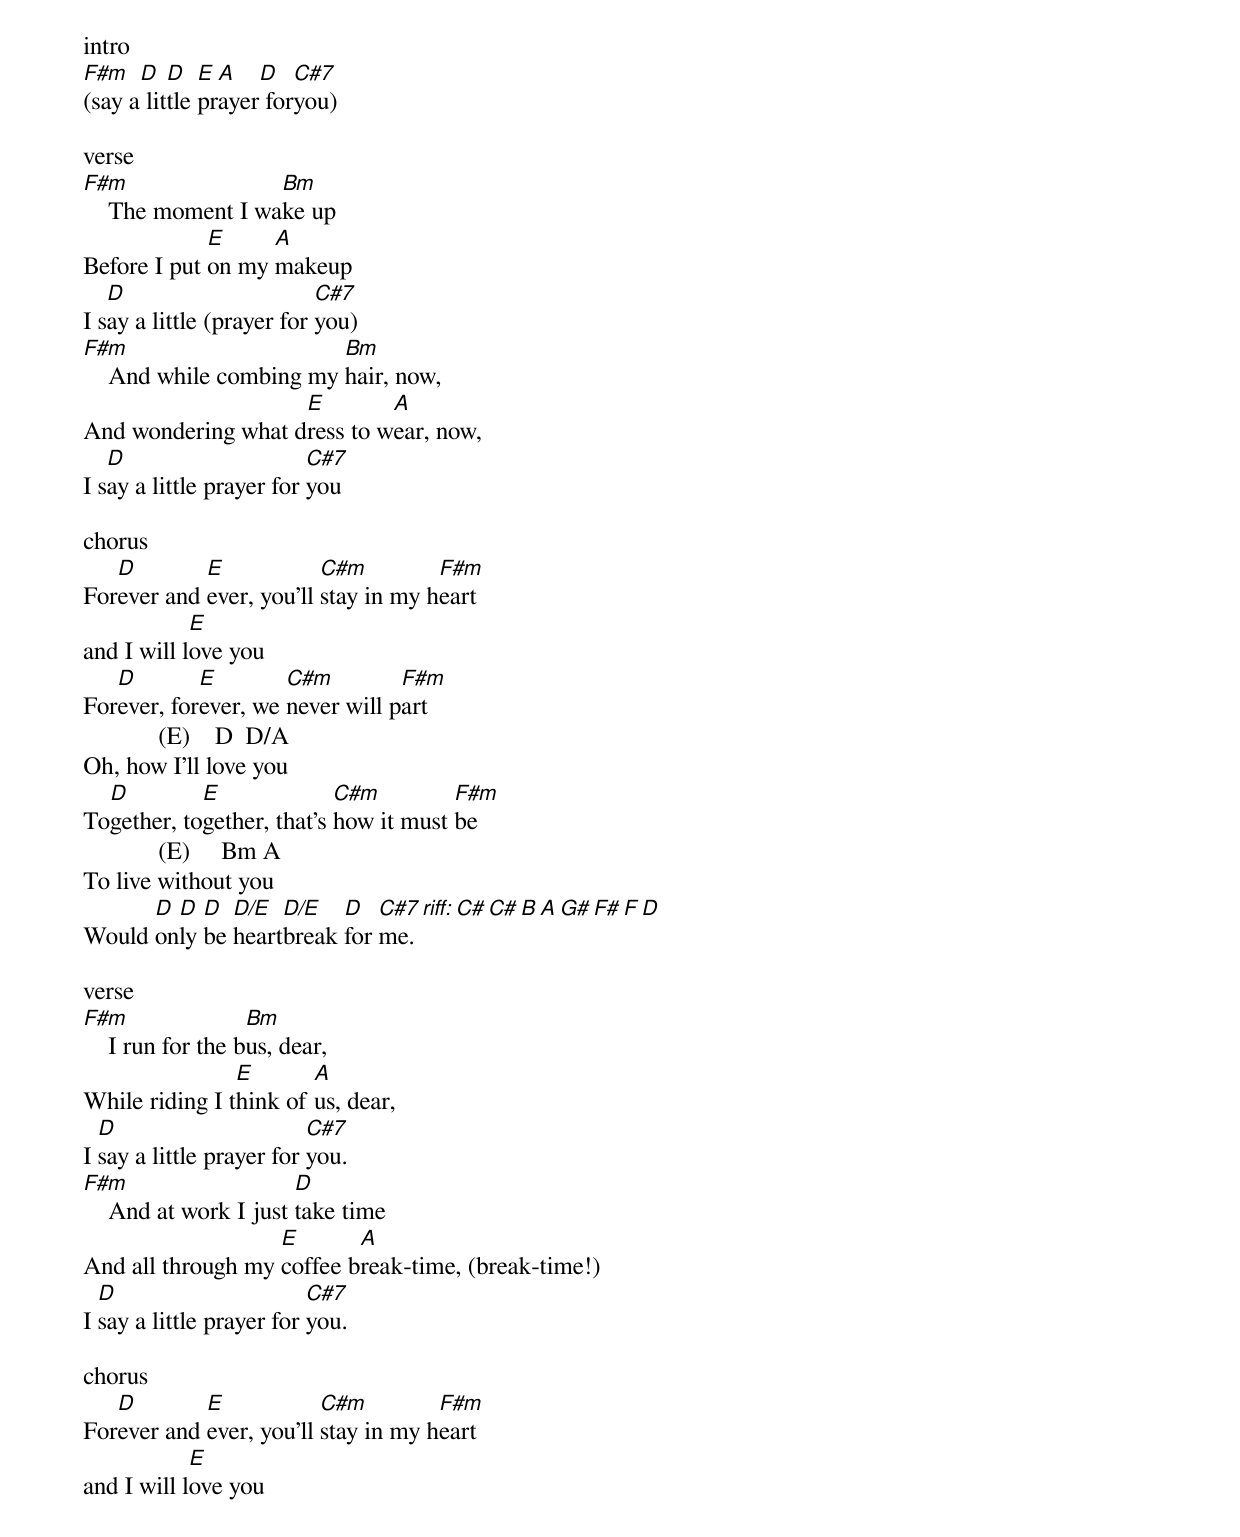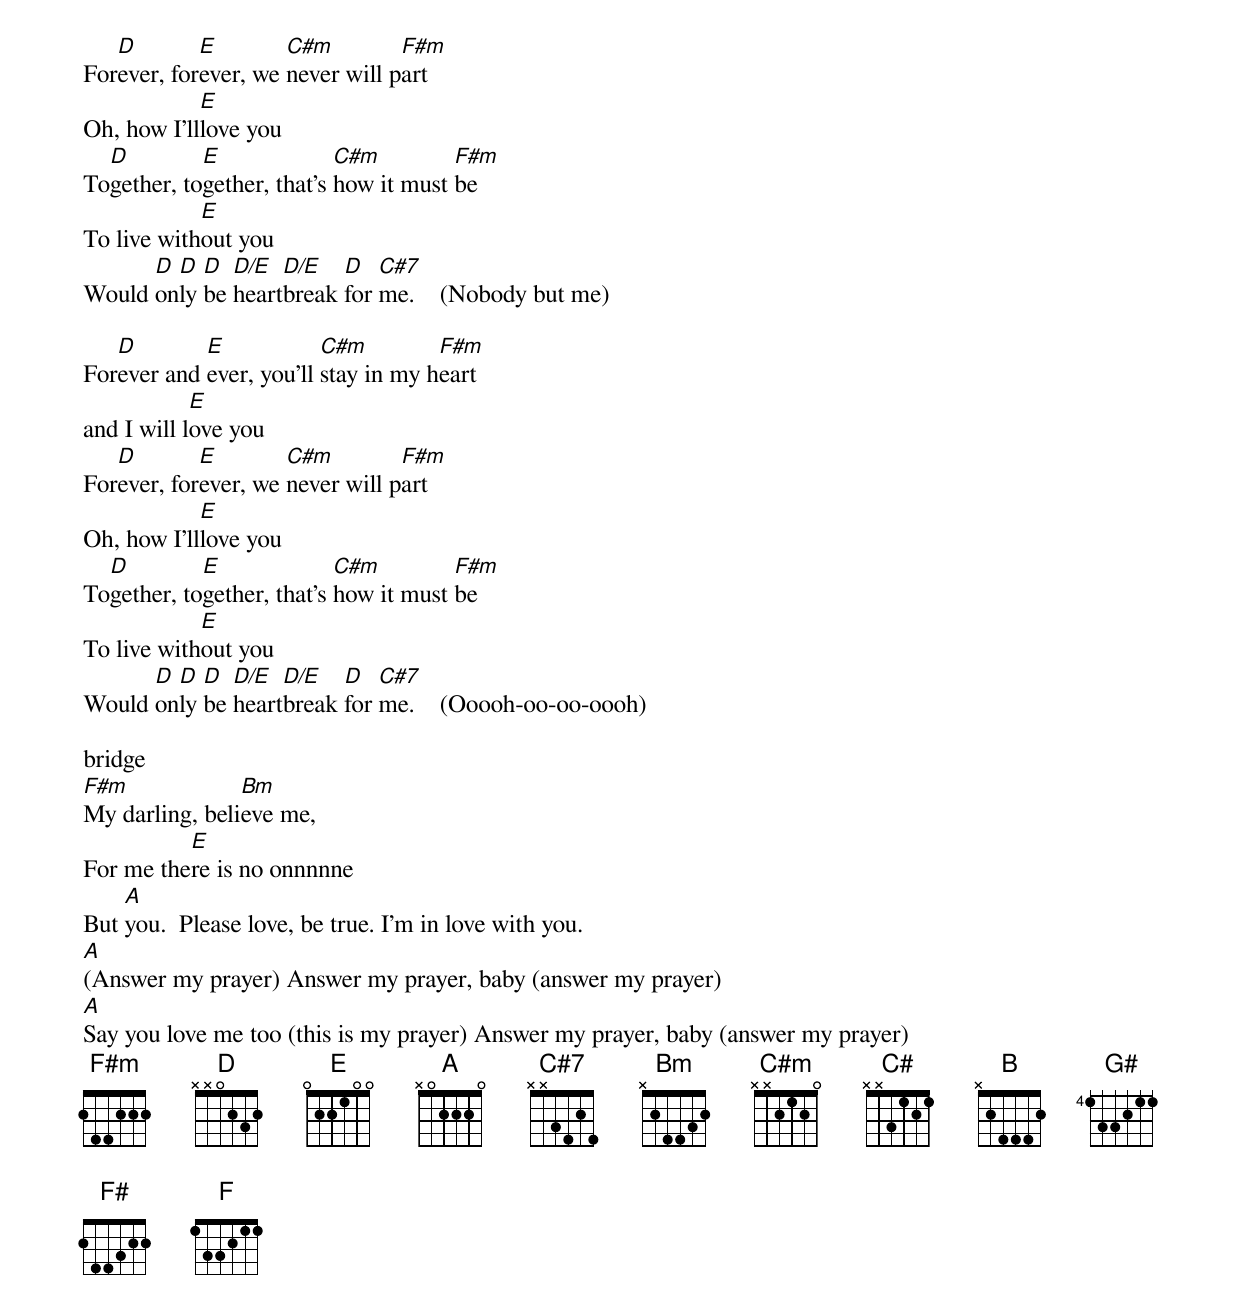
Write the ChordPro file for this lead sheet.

intro
[F#m](say a[D] lit[D]tle [E]pr[A]ayer[D] for[C#7]you)

verse
[F#m]    The moment I wa[Bm]ke up
Before I put [E]on my [A]makeup
I s[D]ay a little (prayer for [C#7]you)
[F#m]    And while combing my [Bm]hair, now,
And wondering what d[E]ress to w[A]ear, now,
I s[D]ay a little prayer for [C#7]you

chorus
For[D]ever and [E]ever, you'll [C#m]stay in my h[F#m]eart
and I will l[E]ove you
For[D]ever, for[E]ever, we [C#m]never will p[F#m]art
            (E)    D  D/A
Oh, how I'll love you
To[D]gether, to[E]gether, that's [C#m]how it must [F#m]be
            (E)     Bm A
To live without you
Would [D]on[D]ly [D]be [D/E]heart[D/E]break [D]for [C#7]me.[riff:][C#][C#][B][A][G#][F#][F][D]

verse
[F#m]    I run for the b[Bm]us, dear,
While riding I t[E]hink of [A]us, dear,
I [D]say a little prayer for [C#7]you.
[F#m]    And at work I just [D]take time
And all through my [E]coffee b[A]reak-time, (break-time!)
I [D]say a little prayer for [C#7]you.

chorus
For[D]ever and [E]ever, you'll [C#m]stay in my h[F#m]eart
and I will l[E]ove you
For[D]ever, for[E]ever, we [C#m]never will p[F#m]art
Oh, how I'll[E]love you
To[D]gether, to[E]gether, that's [C#m]how it must [F#m]be
To live with[E]out you
Would [D]on[D]ly [D]be [D/E]heart[D/E]break [D]for [C#7]me.    (Nobody but me)

For[D]ever and [E]ever, you'll [C#m]stay in my h[F#m]eart
and I will l[E]ove you
For[D]ever, for[E]ever, we [C#m]never will p[F#m]art
Oh, how I'll[E]love you
To[D]gether, to[E]gether, that's [C#m]how it must [F#m]be
To live with[E]out you
Would [D]on[D]ly [D]be [D/E]heart[D/E]break [D]for [C#7]me.    (Ooooh-oo-oo-oooh)

bridge
[F#m]My darling, beli[Bm]eve me,
For me the[E]re is no onnnnne
But [A]you.  Please love, be true. I'm in love with you.
[A](Answer my prayer) Answer my prayer, baby (answer my prayer)
[A]Say you love me too (this is my prayer) Answer my prayer, baby (answer my prayer)
